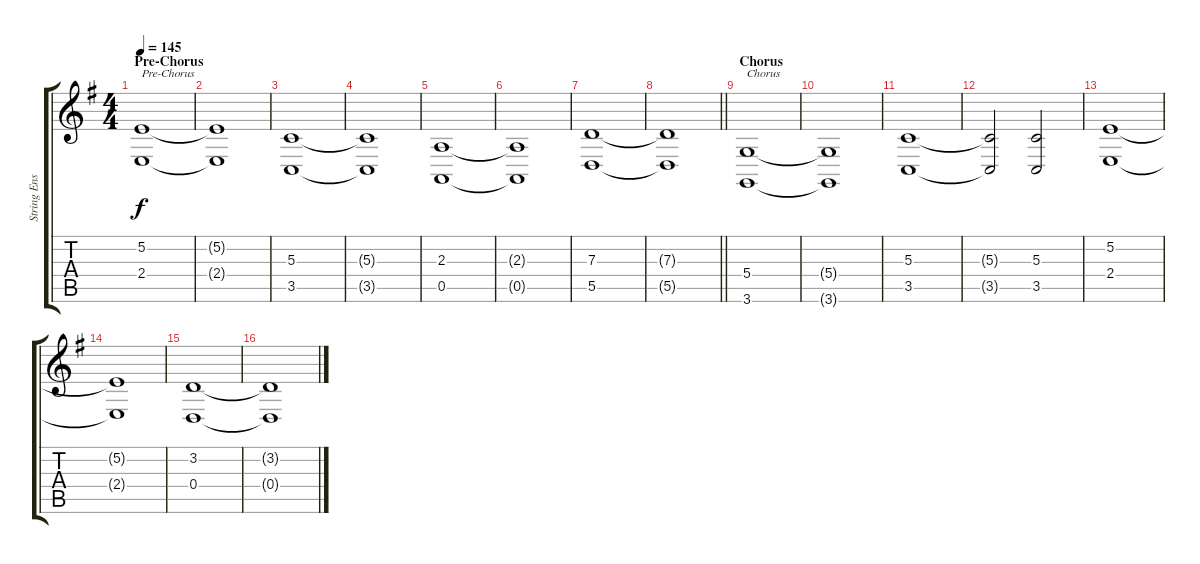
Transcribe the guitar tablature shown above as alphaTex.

\track ("String Ensemble" "String Ens") {instrument stringensemble1}
\staff {score tabs}
\tuning (E4 B3 G3 D3 A2 E2) {hide}
\ts (4 4)
\section ("" "Pre-Chorus")
\tempo 145
\clef g2
\ks g
(5.2 2.4).1{txt "Pre-Chorus" dy f} |
(5.2{t} 2.4{t}).1 |
(5.3 3.5).1 |
(5.3{t} 3.5{t}).1 |
(2.3 0.5).1 |
(2.3{t} 0.5{t}).1 |
(7.3 5.5).1 |
\barLineRight lightlight
(7.3{t} 5.5{t}).1 |
\section ("" "Chorus")
(5.4 3.6).1{txt "Chorus"} |
(5.4{t} 3.6{t}).1 |
(5.3 3.5).1 |
(5.3{t} 3.5{t}).2 (5.3 3.5).2 |
(5.2 2.4).1 |
(5.2{t} 2.4{t}).1 |
(3.2 0.4).1 |
(3.2{t} 0.4{t}).1
